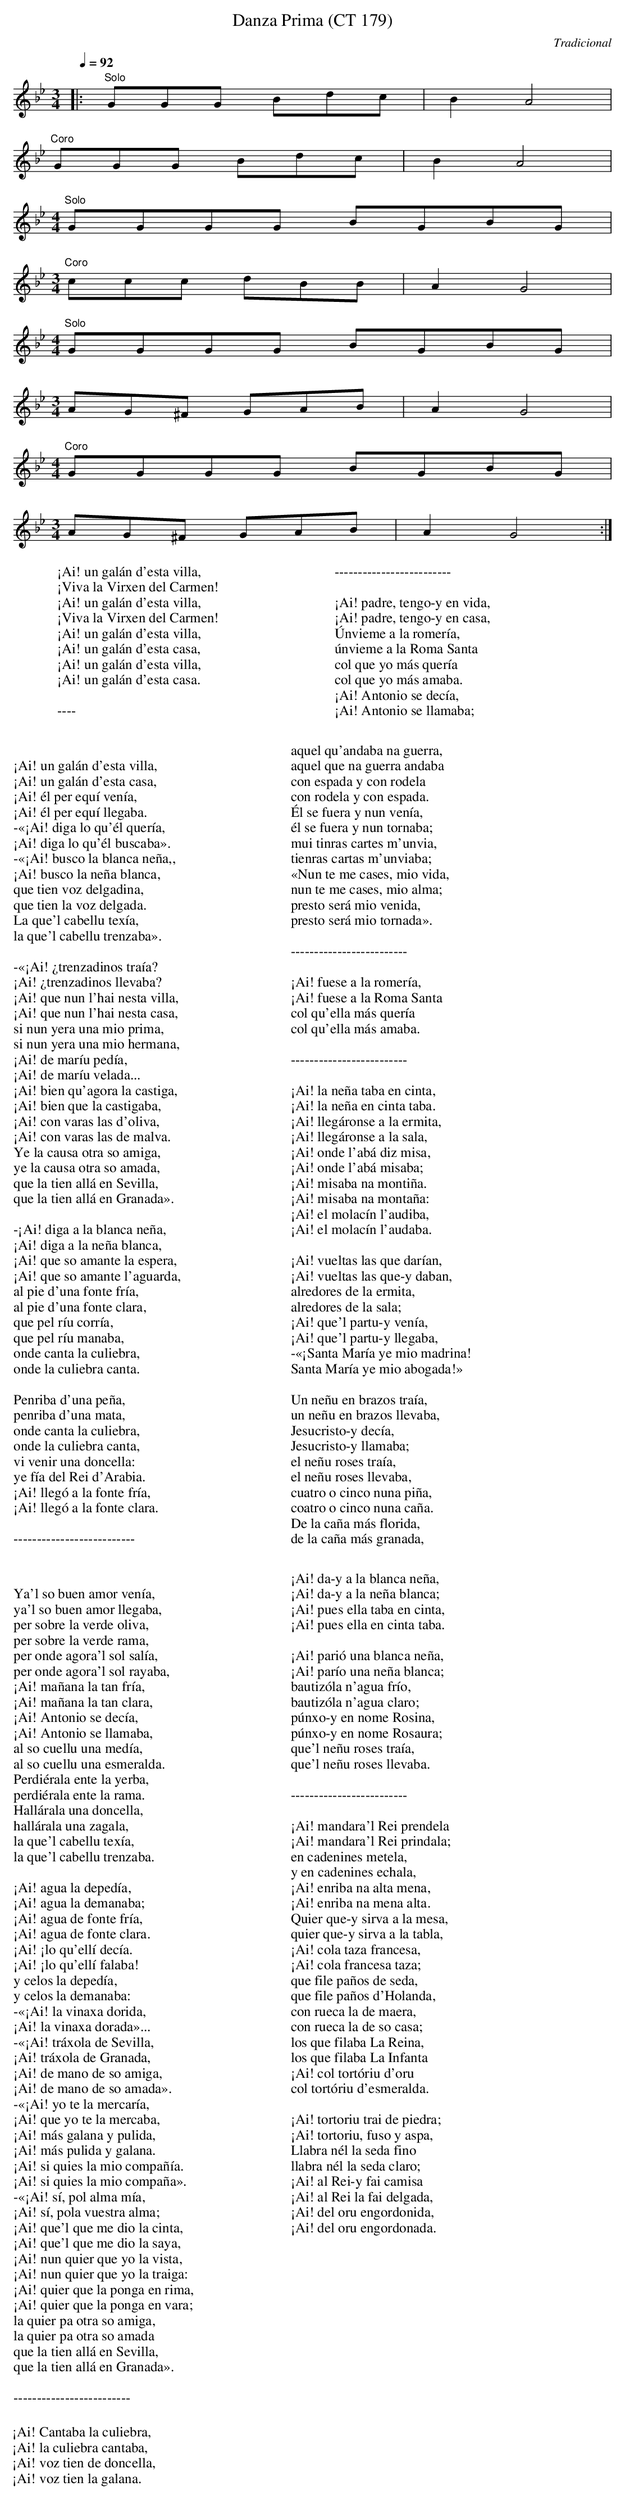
X:1
T:Danza Prima (CT 179)
C:Tradicional
M:3/4
L:1/8
Q:1/4=92
W:¡Ai! un galán d'esta villa,
W:¡Viva la Virxen del Carmen!
W:¡Ai! un galán d'esta villa,
W:¡Viva la Virxen del Carmen!
W:¡Ai! un galán d'esta villa,
W:¡Ai! un galán d'esta casa,
W:¡Ai! un galán d'esta villa,
W:¡Ai! un galán d'esta casa.
W:
W:----
W:
W:¡Ai! un galán d'esta villa,
W:¡Ai! un galán d'esta casa,
W:¡Ai! él per equí venía,
W:¡Ai! él per equí llegaba.
W:-«¡Ai! diga lo qu'él quería,
W:¡Ai! diga lo qu'él buscaba».
W:-«¡Ai! busco la blanca neña,,
W:¡Ai! busco la neña blanca,
W:que tien voz delgadina,
W:que tien la voz delgada.
W:La que'l cabellu texía,
W:la que'l cabellu trenzaba».
W:
W:-«¡Ai! ¿trenzadinos traía?
W:¡Ai! ¿trenzadinos llevaba?
W:¡Ai! que nun l'hai nesta villa,
W:¡Ai! que nun l'hai nesta casa,
W:si nun yera una mio prima,
W:si nun yera una mio hermana,
W:¡Ai! de maríu pedía,
W:¡Ai! de maríu velada...
W:¡Ai! bien qu'agora la castiga,
W:¡Ai! bien que la castigaba,
W:¡Ai! con varas las d'oliva,
W:¡Ai! con varas las de malva.
W:Ye la causa otra so amiga,
W:ye la causa otra so amada,
W:que la tien allá en Sevilla,
W:que la tien allá en Granada».
W:
W:-¡Ai! diga a la blanca neña,
W:¡Ai! diga a la neña blanca,
W:¡Ai! que so amante la espera,
W:¡Ai! que so amante l'aguarda,
W:al pie d'una fonte fría,
W:al pie d'una fonte clara,
W:que pel ríu corría,
W:que pel ríu manaba,
W:onde canta la culiebra,
W:onde la culiebra canta.
W:
W:Penriba d'una peña,
W:penriba d'una mata,
W:onde canta la culiebra,
W:onde la culiebra canta,
W:vi venir una doncella:
W:ye fía del Rei d'Arabia.
W:¡Ai! llegó a la fonte fría,
W:¡Ai! llegó a la fonte clara.
W:
W:--------------------------
W:
W:Ya'l so buen amor venía,
W:ya'l so buen amor llegaba,
W:per sobre la verde oliva,
W:per sobre la verde rama,
W:per onde agora'l sol salía,
W:per onde agora'l sol rayaba,
W:¡Ai! mañana la tan fría,
W:¡Ai! mañana la tan clara,
W:¡Ai! Antonio se decía,
W:¡Ai! Antonio se llamaba,
W:al so cuellu una medía,
W:al so cuellu una esmeralda.
W:Perdiérala ente la yerba,
W:perdiérala ente la rama.
W:Hallárala una doncella,
W:hallárala una zagala,
W:la que'l cabellu texía,
W:la que'l cabellu trenzaba.
W:
W:¡Ai! agua la depedía,
W:¡Ai! agua la demanaba;
W:¡Ai! agua de fonte fría,
W:¡Ai! agua de fonte clara.
W:¡Ai! ¡lo qu'ellí decía.
W:¡Ai! ¡lo qu'ellí falaba!
W:y celos la depedía,
W:y celos la demanaba:
W:-«¡Ai! la vinaxa dorida,
W:¡Ai! la vinaxa dorada»...
W:-«¡Ai! tráxola de Sevilla,
W:¡Ai! tráxola de Granada,
W:¡Ai! de mano de so amiga,
W:¡Ai! de mano de so amada».
W:-«¡Ai! yo te la mercaría,
W:¡Ai! que yo te la mercaba,
W:¡Ai! más galana y pulida,
W:¡Ai! más pulida y galana.
W:¡Ai! si quies la mio compañía.
W:¡Ai! si quies la mio compaña».
W:-«¡Ai! sí, pol alma mía,
W:¡Ai! sí, pola vuestra alma;
W:¡Ai! que'l que me dio la cinta,
W:¡Ai! que'l que me dio la saya,
W:¡Ai! nun quier que yo la vista,
W:¡Ai! nun quier que yo la traiga:
W:¡Ai! quier que la ponga en rima,
W:¡Ai! quier que la ponga en vara;
W:la quier pa otra so amiga,
W:la quier pa otra so amada
W:que la tien allá en Sevilla,
W:que la tien allá en Granada».
W:
W:-------------------------
W:
W:¡Ai! Cantaba la culiebra,
W:¡Ai! la culiebra cantaba,
W:¡Ai! voz tien de doncella,
W:¡Ai! voz tien la galana.
W:
W:-------------------------
W:
W:¡Ai! padre, tengo-y en vida,
W:¡Ai! padre, tengo-y en casa,
W:Únvieme a la romería,
W:únvieme a la Roma Santa
W:col que yo más quería
W:col que yo más amaba.
W:¡Ai! Antonio se decía,
W:¡Ai! Antonio se llamaba;
W:aquel qu'andaba na guerra,
W:aquel que na guerra andaba
W:con espada y con rodela
W:con rodela y con espada.
W:Él se fuera y nun venía,
W:él se fuera y nun tornaba;
W:mui tinras cartes m'unvia,
W:tienras cartas m'unviaba;
W:«Nun te me cases, mio vida,
W:nun te me cases, mio alma;
W:presto será mio venida,
W:presto será mio tornada».
W:
W:-------------------------
W:
W:¡Ai! fuese a la romería,
W:¡Ai! fuese a la Roma Santa
W:col qu'ella más quería
W:col qu'ella más amaba.
W:
W:-------------------------
W:
W:¡Ai! la neña taba en cinta,
W:¡Ai! la neña en cinta taba.
W:¡Ai! llegáronse a la ermita,
W:¡Ai! llegáronse a la sala,
W:¡Ai! onde l'abá diz misa,
W:¡Ai! onde l'abá misaba;
W:¡Ai! misaba na montiña.
W:¡Ai! misaba na montaña:
W:¡Ai! el molacín l'audiba,
W:¡Ai! el molacín l'audaba.
W:
W:¡Ai! vueltas las que darían,
W:¡Ai! vueltas las que-y daban,
W:alredores de la ermita,
W:alredores de la sala;
W:¡Ai! que'l partu-y venía,
W:¡Ai! que'l partu-y llegaba,
W:-«¡Santa María ye mio madrina!
W:Santa María ye mio abogada!»
W:
W:Un neñu en brazos traía,
W:un neñu en brazos llevaba,
W:Jesucristo-y decía,
W:Jesucristo-y llamaba;
W:el neñu roses traía,
W:el neñu roses llevaba,
W:cuatro o cinco nuna piña,
W:coatro o cinco nuna caña.
W:De la caña más florida,
W:de la caña más granada,
W:¡Ai! da-y a la blanca neña,
W:¡Ai! da-y a la neña blanca;
W:¡Ai! pues ella taba en cinta,
W:¡Ai! pues ella en cinta taba.
W:
W:¡Ai! parió una blanca neña,
W:¡Ai! parío una neña blanca;
W:bautizóla n'agua frío,
W:bautizóla n'agua claro;
W:púnxo-y en nome Rosina,
W:púnxo-y en nome Rosaura;
W:que'l neñu roses traía,
W:que'l neñu roses llevaba.
W:
W:-------------------------
W:
W:¡Ai! mandara'l Rei prendela
W:¡Ai! mandara'l Rei prindala;
W:en cadenines metela,
W:y en cadenines echala,
W:¡Ai! enriba na alta mena,
W:¡Ai! enriba na mena alta.
W:Quier que-y sirva a la mesa,
W:quier que-y sirva a la tabla,
W:¡Ai! cola taza francesa,
W:¡Ai! cola francesa taza;
W:que file paños de seda,
W:que file paños d'Holanda,
W:con rueca la de maera,
W:con rueca la de so casa;
W:los que filaba La Reina,
W:los que filaba La Infanta
W:¡Ai! col tortóriu d'oru
W:col tortóriu d'esmeralda.
W:
W:¡Ai! tortoriu trai de piedra;
W:¡Ai! tortoriu, fuso y aspa,
W:Llabra nél la seda fino
W:llabra nél la seda claro;
W:¡Ai! al Rei-y fai camisa
W:¡Ai! al Rei la fai delgada,
W:¡Ai! del oru engordonida,
W:¡Ai! del oru engordonada.
K:Gm
|:"Solo"GGG Bdc|B2 A4|
"Coro"GGG Bdc|B2 A4|
[M:4/4]
"Solo"
GGGG BGBG|
[M:3/4]
"Coro"
ccc dBB|A2 G4|
[M:4/4]
"Solo"
GGGG BGBG|
[M:3/4]
AG^F GAB|A2 G4|
[M:4/4]
"Coro"
GGGG BGBG|
[M:3/4]
AG^F GAB|A2 G4:|
